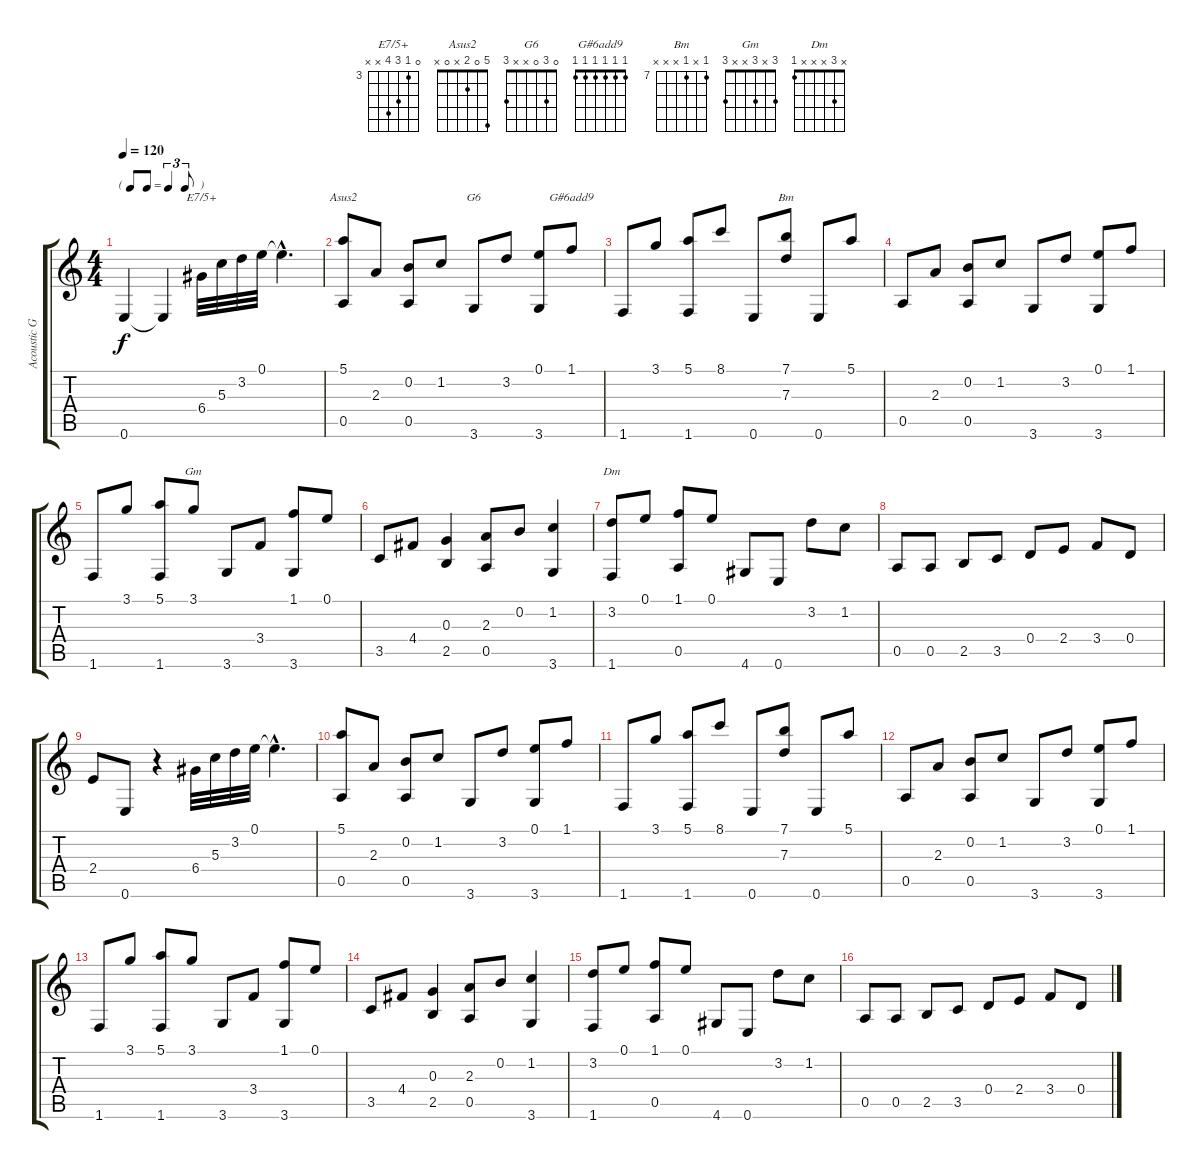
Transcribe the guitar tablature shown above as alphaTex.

\track ("Acoustic Guitar" "Acoustic G") {instrument acousticguitarnylon}
\staff {score tabs}
\tuning (E4 B3 G3 D3 A2 E2) {hide}
\chord ("E7/5+" 0 3 5 6 x x) {firstfret 3}
\chord ("Asus2" 5 0 2 x 0 x)
\chord ("G6" 0 3 0 x x 3)
\chord ("G#6add9" 1 1 1 1 1 1)
\chord ("Bm" 7 x 7 x x x) {firstfret 7}
\chord ("Gm" 3 x 3 x x 3)
\chord ("Dm" x 3 x x x 1)
\ts (4 4)
\tf triplet8th
\tempo 120
\clef g2
\ks c
0.6.4{dy f instrument acousticguitarnylon} 0.6{t}.4 6.4.32{ch "E7/5+"} 5.3.32 3.2.32 0.1.32 0.1{hac t}.4{d} |
(5.1 0.5).8{ch "Asus2"} 2.3.8 (0.2 0.5).8 1.2.8 3.6.8{ch "G6"} 3.2.8 (0.1 3.6).8 1.1.8{ch "G#6add9"} |
1.6.8 3.1.8 (5.1 1.6).8 8.1.8 0.6.8 (7.1 7.3).8{ch "Bm"} 0.6.8 5.1.8 |
0.5.8 2.3.8 (0.2 0.5).8 1.2.8 3.6.8 3.2.8 (0.1 3.6).8 1.1.8 |
1.6.8 3.1.8 (5.1 1.6).8 3.1.8{ch "Gm"} 3.6.8 3.4.8 (1.1 3.6).8 0.1.8 |
3.5.8 4.4.8 (0.3 2.5).4 (2.3 0.5).8 0.2.8 (1.2 3.6).4 |
(3.2 1.6).8{ch "Dm"} 0.1.8 (1.1 0.5).8 0.1.8 4.6.8 0.6.8 3.2.8 1.2.8 |
0.5.8 0.5.8 2.5.8 3.5.8 0.4.8 2.4.8 3.4.8 0.4.8 |
2.4.8 0.6.8 r.4 6.4.32 5.3.32 3.2.32 0.1.32 0.1{hac t}.4{d} |
(5.1 0.5).8 2.3.8 (0.2 0.5).8 1.2.8 3.6.8 3.2.8 (0.1 3.6).8 1.1.8 |
1.6.8 3.1.8 (5.1 1.6).8 8.1.8 0.6.8 (7.1 7.3).8 0.6.8 5.1.8 |
0.5.8 2.3.8 (0.2 0.5).8 1.2.8 3.6.8 3.2.8 (0.1 3.6).8 1.1.8 |
1.6.8 3.1.8 (5.1 1.6).8 3.1.8 3.6.8 3.4.8 (1.1 3.6).8 0.1.8 |
3.5.8 4.4.8 (0.3 2.5).4 (2.3 0.5).8 0.2.8 (1.2 3.6).4 |
(3.2 1.6).8 0.1.8 (1.1 0.5).8 0.1.8 4.6.8 0.6.8 3.2.8 1.2.8 |
0.5.8 0.5.8 2.5.8 3.5.8 0.4.8 2.4.8 3.4.8 0.4.8
